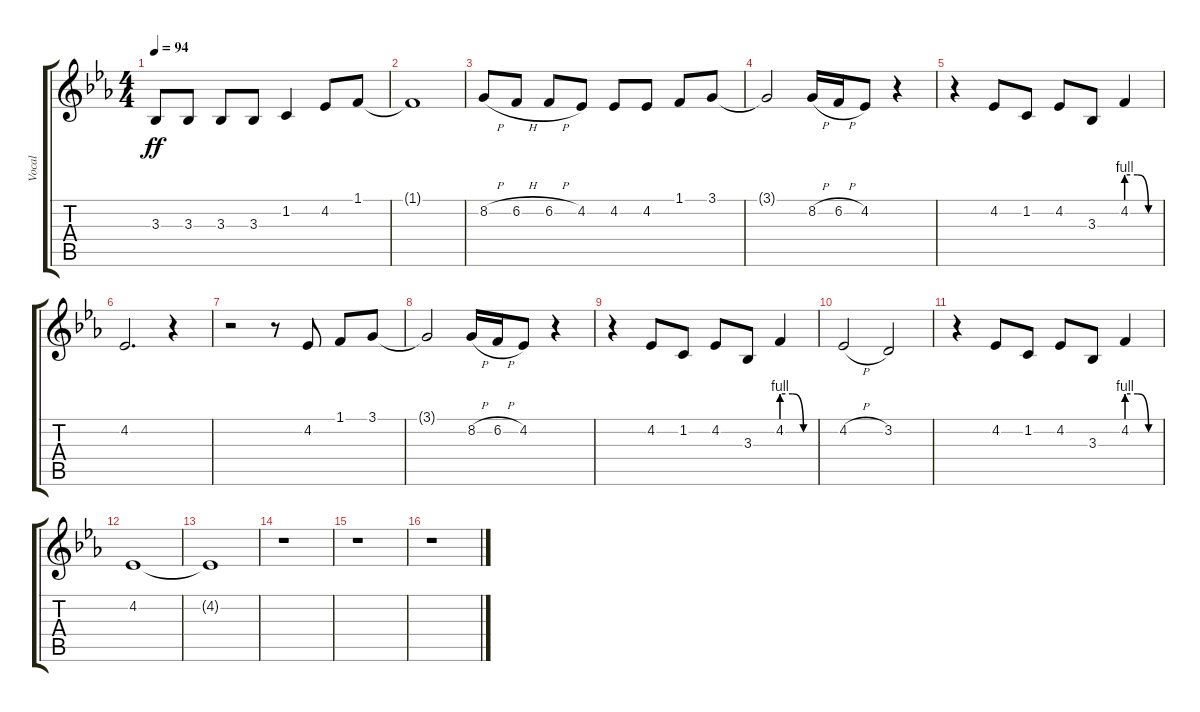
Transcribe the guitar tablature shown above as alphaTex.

\track ("Vocal" "Vocal") {instrument trombone}
\staff {score tabs}
\tuning (E4 B3 G3 D3 A2 E2) {hide}
\ts (4 4)
\tempo 94
\clef g2
\ks eb
3.3.8{dy ff} 3.3.8 3.3.8 3.3.8 1.2.4 4.2.8 1.1.8 |
1.1{t}.1 |
8.2{h}.8 6.2{h}.8 6.2{h}.8 4.2.8 4.2.8 4.2.8 1.1.8 3.1.8 |
3.1{t}.2 8.2{h}.16 6.2{h}.16 4.2.8 r.4 |
r.4 4.2.8 1.2.8 4.2.8 3.3.8 4.2{be (custom 0 4 20 4 40 0 60 0)}.4 |
4.2.2{d} r.4 |
r.2 r.8 4.2.8 1.1.8 3.1.8 |
3.1{t}.2 8.2{h}.16 6.2{h}.16 4.2.8 r.4 |
r.4 4.2.8 1.2.8 4.2.8 3.3.8 4.2{be (custom 0 4 20 4 40 0 60 0)}.4 |
4.2{h}.2 3.2.2 |
r.4 4.2.8 1.2.8 4.2.8 3.3.8 4.2{be (custom 0 4 20 4 40 0 60 0)}.4 |
4.2.1 |
4.2{t}.1 |
r.1 |
r.1 |
r.1
